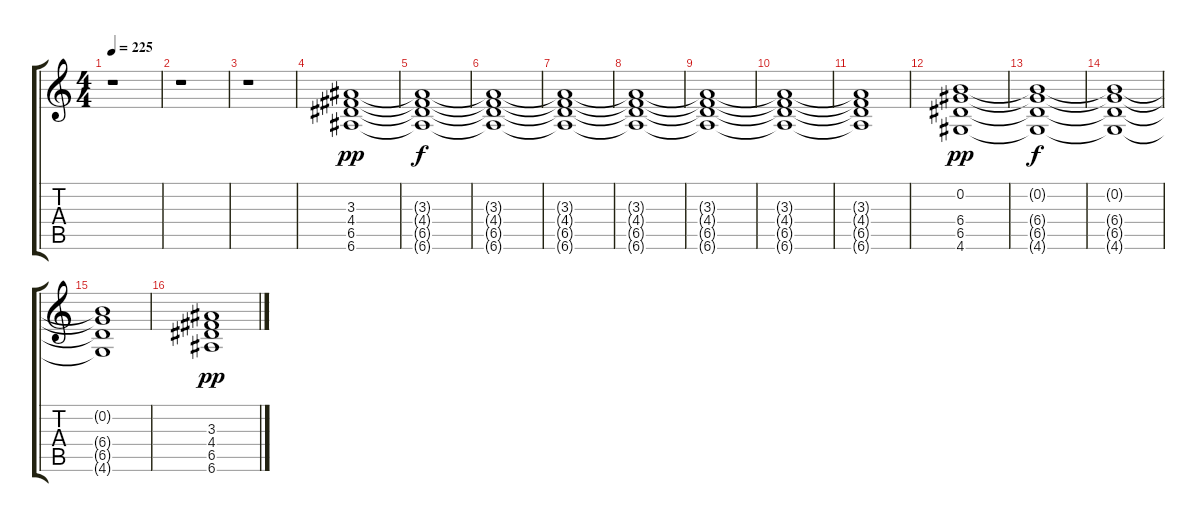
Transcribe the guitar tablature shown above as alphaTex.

\track "" {instrument electricguitarmuted}
\staff {score tabs}
\tuning (E4 B3 G3 D3 A2 E2) {hide}
\ts (4 4)
\tempo 225
\clef g2
\ks c
r.1{dy f} |
r.1 |
r.1 |
(3.3 4.4 6.5 6.6).1{dy pp} |
(3.3{t} 4.4{t} 6.5{t} 6.6{t}).1{dy f} |
(3.3{t} 4.4{t} 6.5{t} 6.6{t}).1 |
(3.3{t} 4.4{t} 6.5{t} 6.6{t}).1 |
(3.3{t} 4.4{t} 6.5{t} 6.6{t}).1 |
(3.3{t} 4.4{t} 6.5{t} 6.6{t}).1 |
(3.3{t} 4.4{t} 6.5{t} 6.6{t}).1 |
(3.3{t} 4.4{t} 6.5{t} 6.6{t}).1 |
(0.2 6.4 6.5 4.6).1{dy pp} |
(0.2{t} 6.4{t} 6.5{t} 4.6{t}).1{dy f} |
(0.2{t} 6.4{t} 6.5{t} 4.6{t}).1 |
(0.2{t} 6.4{t} 6.5{t} 4.6{t}).1 |
(3.3 4.4 6.5 6.6).1{dy pp}
